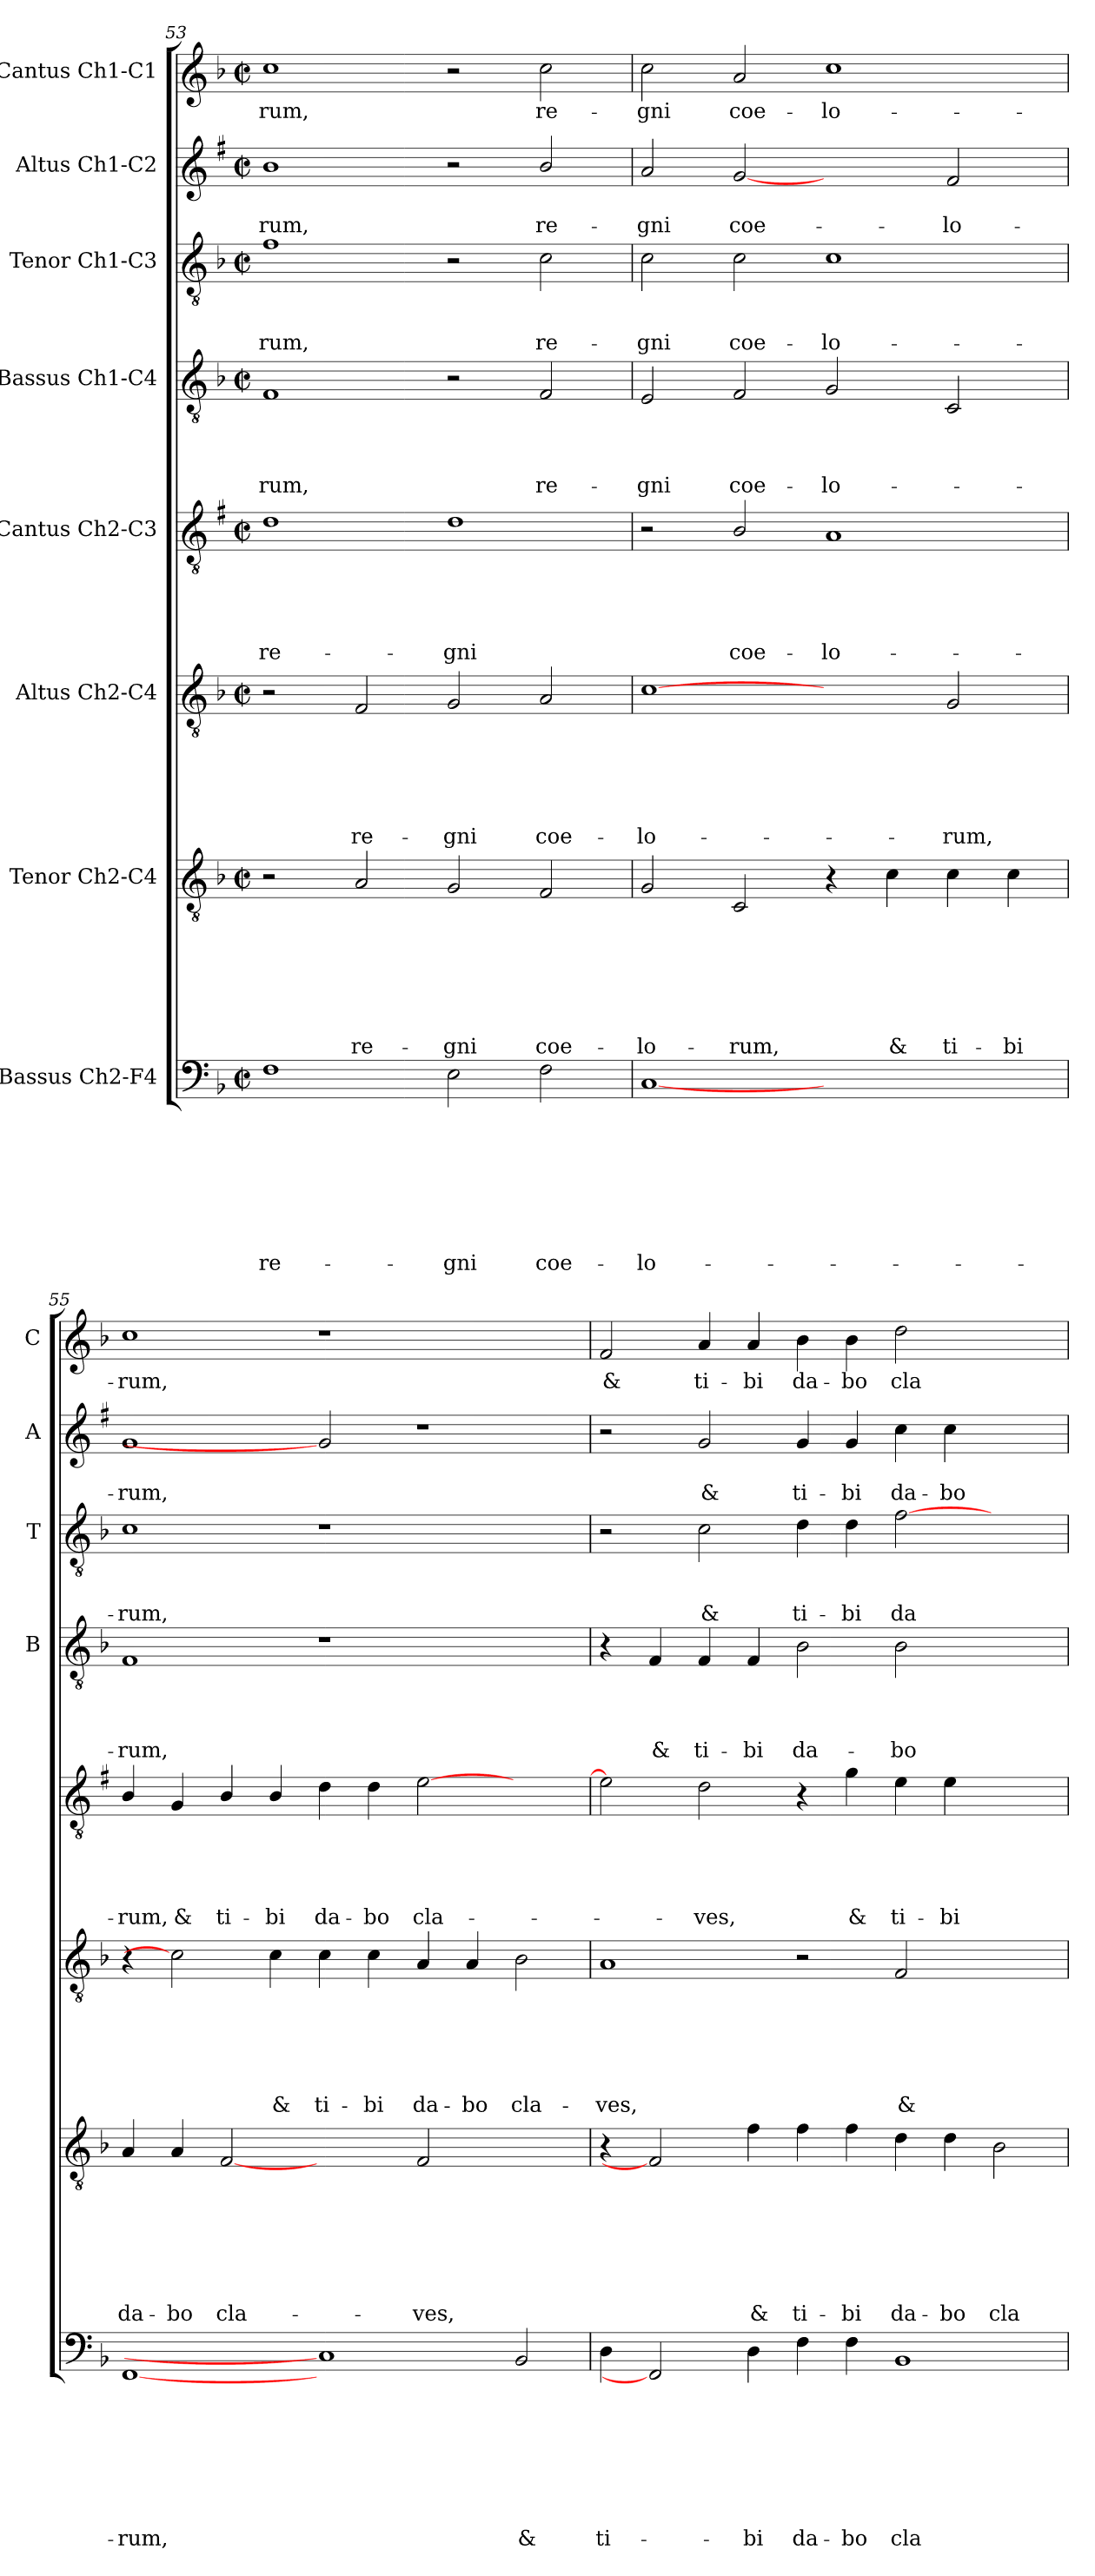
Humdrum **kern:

**kern	**text	**text	**text	**text	**text	**text	**text	**text	**kern	**text	**text	**text	**text	**text	**text	**text	**kern	**text	**text	**text	**text	**text	**text	**kern	**text	**text	**text	**text	**text	**kern	**text	**text	**text	**text	**kern	**text	**text	**text	**kern	**text	**text	**kern	**text
*part8	*part8	*part8	*part8	*part8	*part8	*part8	*part8	*part8	*part7	*part7	*part7	*part7	*part7	*part7	*part7	*part7	*part6	*part6	*part6	*part6	*part6	*part6	*part6	*part5	*part5	*part5	*part5	*part5	*part5	*part4	*part4	*part4	*part4	*part4	*part3	*part3	*part3	*part3	*part2	*part2	*part2	*part1	*part1
*staff8	*staff8	*staff8	*staff8	*staff8	*staff8	*staff8	*staff8	*staff8	*staff7	*staff7	*staff7	*staff7	*staff7	*staff7	*staff7	*staff7	*staff6	*staff6	*staff6	*staff6	*staff6	*staff6	*staff6	*staff5	*staff5	*staff5	*staff5	*staff5	*staff5	*staff4	*staff4	*staff4	*staff4	*staff4	*staff3	*staff3	*staff3	*staff3	*staff2	*staff2	*staff2	*staff1	*staff1
*I"Bassus Ch2-F4	*	*	*	*	*	*	*	*	*I"Tenor Ch2-C4	*	*	*	*	*	*	*	*I"Altus Ch2-C4	*	*	*	*	*	*	*I"Cantus Ch2-C3	*	*	*	*	*	*I"Bassus Ch1-C4	*	*	*	*	*I"Tenor Ch1-C3	*	*	*	*I"Altus Ch1-C2	*	*	*I"Cantus Ch1-C1	*
*	*	*	*	*	*	*	*	*	*	*	*	*	*	*	*	*	*	*	*	*	*	*	*	*	*	*	*	*	*	*I'B	*	*	*	*	*I'T	*	*	*	*I'A	*	*	*I'C	*
*clefF4	*	*	*	*	*	*	*	*	*clefGv2	*	*	*	*	*	*	*	*clefGv2	*	*	*	*	*	*	*clefGv2	*	*	*	*	*	*clefGv2	*	*	*	*	*clefGv2	*	*	*	*clefG2	*	*	*clefG2	*
*	*	*	*	*	*	*	*	*	*	*	*	*	*	*	*	*	*	*	*	*	*	*	*	*ITrd1c2	*	*	*	*	*	*	*	*	*	*	*	*	*	*	*ITrd1c2	*	*	*	*
*k[b-]	*	*	*	*	*	*	*	*	*k[b-]	*	*	*	*	*	*	*	*k[b-]	*	*	*	*	*	*	*k[b-]	*	*	*	*	*	*k[b-]	*	*	*	*	*k[b-]	*	*	*	*k[b-]	*	*	*k[b-]	*
*F:	*	*	*	*	*	*	*	*	*F:	*	*	*	*	*	*	*	*F:	*	*	*	*	*	*	*F:	*	*	*	*	*	*F:	*	*	*	*	*F:	*	*	*	*F:	*	*	*F:	*
*M2/2	*	*	*	*	*	*	*	*	*M2/2	*	*	*	*	*	*	*	*M2/2	*	*	*	*	*	*	*M2/2	*	*	*	*	*	*M2/2	*	*	*	*	*M2/2	*	*	*	*M2/2	*	*	*M2/2	*
*met(c|)	*	*	*	*	*	*	*	*	*met(c|)	*	*	*	*	*	*	*	*met(c|)	*	*	*	*	*	*	*met(c|)	*	*	*	*	*	*met(c|)	*	*	*	*	*met(c|)	*	*	*	*met(c|)	*	*	*met(c|)	*
=53	=53	=53	=53	=53	=53	=53	=53	=53	=53	=53	=53	=53	=53	=53	=53	=53	=53	=53	=53	=53	=53	=53	=53	=53	=53	=53	=53	=53	=53	=53	=53	=53	=53	=53	=53	=53	=53	=53	=53	=53	=53	=53	=53
!	!	!	!	!	!	!	!	!LO:LY:b	!	!	!	!	!	!	!	!	!	!	!	!	!	!	!	!	!	!	!	!	!LO:LY:b	!	!	!	!	!LO:LY:b	!	!	!	!LO:LY:b	!	!	!LO:LY:b	!	!LO:LY:b
1F	.	.	.	.	.	.	.	re-	2r	.	.	.	.	.	.	.	2r	.	.	.	.	.	.	1c	.	.	.	.	re-	1F	.	.	.	-rum,	1f	.	.	-rum,	1a	.	-rum,	1cc	-rum,
!	!	!	!	!	!	!	!	!	!	!	!	!	!	!	!	!LO:LY:b	!	!	!	!	!	!	!LO:LY:b	!	!	!	!	!	!	!	!	!	!	!	!	!	!	!	!	!	!	!	!
.	.	.	.	.	.	.	.	.	2A/	.	.	.	.	.	.	re-	2F/	.	.	.	.	.	re-	.	.	.	.	.	.	.	.	.	.	.	.	.	.	.	.	.	.	.	.
!	!	!	!	!	!	!	!	!LO:LY:b	!	!	!	!	!	!	!	!LO:LY:b	!	!	!	!	!	!	!LO:LY:b	!	!	!	!	!	!LO:LY:b	!	!	!	!	!	!	!	!	!	!	!	!	!	!
2E\	.	.	.	.	.	.	.	-gni	2G/	.	.	.	.	.	.	-gni	2G/	.	.	.	.	.	-gni	1c	.	.	.	.	-gni	2r	.	.	.	.	2r	.	.	.	2r	.	.	2r	.
!	!	!	!	!	!	!	!	!LO:LY:b	!	!	!	!	!	!	!	!LO:LY:b	!	!	!	!	!	!	!LO:LY:b	!	!	!	!	!	!	!	!	!	!	!LO:LY:b	!	!	!	!LO:LY:b	!	!	!LO:LY:b	!	!LO:LY:b
2F\	.	.	.	.	.	.	.	coe-	2F/	.	.	.	.	.	.	coe-	2A/	.	.	.	.	.	coe-	.	.	.	.	.	.	2F/	.	.	.	re-	2c\	.	.	re-	2a/	.	re-	2cc\	re-
=54	=54	=54	=54	=54	=54	=54	=54	=54	=54	=54	=54	=54	=54	=54	=54	=54	=54	=54	=54	=54	=54	=54	=54	=54	=54	=54	=54	=54	=54	=54	=54	=54	=54	=54	=54	=54	=54	=54	=54	=54	=54	=54	=54
!	!	!	!	!	!	!	!	!LO:LY:b	!	!	!	!	!	!	!	!LO:LY:b	!	!	!	!	!	!	!LO:LY:b	!	!	!	!	!	!	!	!	!	!	!LO:LY:b	!	!	!	!LO:LY:b	!	!	!LO:LY:b	!	!LO:LY:b
[1C	.	.	.	.	.	.	.	-lo-	2G/	.	.	.	.	.	.	-lo-	[1c	.	.	.	.	.	-lo-	2r	.	.	.	.	.	2E/	.	.	.	-gni	2c\	.	.	-gni	2g/	.	-gni	2cc\	-gni
!	!	!	!	!	!	!	!	!	!	!	!	!	!	!	!	!LO:LY:b	!	!	!	!	!	!	!	!	!	!	!	!	!LO:LY:b	!	!	!	!	!LO:LY:b	!	!	!	!LO:LY:b	!	!	!LO:LY:b	!	!LO:LY:b
.	.	.	.	.	.	.	.	.	2C/	.	.	.	.	.	.	-rum,	.	.	.	.	.	.	.	2A/	.	.	.	.	coe-	2F/	.	.	.	coe-	2c\	.	.	coe-	[2f	.	coe-	2a/	coe-
!	!	!	!	!	!	!	!	!	!	!	!	!	!	!	!	!	!	!	!	!	!	!	!	!	!	!	!	!	!LO:LY:b	!	!	!	!	!LO:LY:b	!	!	!	!LO:LY:b	!	!	!	!	!LO:LY:b
1ryy	.	.	.	.	.	.	.	.	4r	.	.	.	.	.	.	.	2ryy	.	.	.	.	.	.	1G	.	.	.	.	-lo-	2G/	.	.	.	-lo-	1c	.	.	-lo-	2ryy	.	.	1cc	-lo-
!	!	!	!	!	!	!	!	!	!	!	!	!	!	!	!	!LO:LY:b	!	!	!	!	!	!	!	!	!	!	!	!	!	!	!	!	!	!	!	!	!	!	!	!	!	!	!
.	.	.	.	.	.	.	.	.	4c\	.	.	.	.	.	.	&	.	.	.	.	.	.	.	.	.	.	.	.	.	.	.	.	.	.	.	.	.	.	.	.	.	.	.
!	!	!	!	!	!	!	!	!	!	!	!	!	!	!	!	!LO:LY:b	!	!	!	!	!	!	!LO:LY:b	!	!	!	!	!	!	!	!	!	!	!	!	!	!	!	!	!	!LO:LY:b	!	!
.	.	.	.	.	.	.	.	.	4c\	.	.	.	.	.	.	ti-	2G/	.	.	.	.	.	-rum,	.	.	.	.	.	.	2C/	.	.	.	.	.	.	.	.	2e/	.	-lo-	.	.
!	!	!	!	!	!	!	!	!	!	!	!	!	!	!	!	!LO:LY:b	!	!	!	!	!	!	!	!	!	!	!	!	!	!	!	!	!	!	!	!	!	!	!	!	!	!	!
.	.	.	.	.	.	.	.	.	4c\	.	.	.	.	.	.	-bi	.	.	.	.	.	.	.	.	.	.	.	.	.	.	.	.	.	.	.	.	.	.	.	.	.	.	.
=55	=55	=55	=55	=55	=55	=55	=55	=55	=55	=55	=55	=55	=55	=55	=55	=55	=55	=55	=55	=55	=55	=55	=55	=55	=55	=55	=55	=55	=55	=55	=55	=55	=55	=55	=55	=55	=55	=55	=55	=55	=55	=55	=55
!	!	!	!	!	!	!	!	!LO:LY:b	!	!	!	!	!	!	!	!LO:LY:b	!	!	!	!	!	!	!	!	!	!	!	!	!LO:LY:b	!	!	!	!	!LO:LY:b	!	!	!	!LO:LY:b	!	!	!LO:LY:b	!	!LO:LY:b
[1FF	.	.	.	.	.	.	.	-rum,	4A/	.	.	.	.	.	.	da-	4r	.	.	.	.	.	.	4A/	.	.	.	.	-rum,	1F	.	.	.	-rum,	1c	.	.	-rum,	1f	.	-rum,	1cc	-rum,
!	!	!	!	!	!	!	!	!	!	!	!	!	!	!	!	!LO:LY:b	!	!	!	!	!	!	!	!	!	!	!	!	!LO:LY:b	!	!	!	!	!	!	!	!	!	!	!	!	!	!
.	.	.	.	.	.	.	.	.	4A/	.	.	.	.	.	.	-bo	2c]	.	.	.	.	.	.	4F/	.	.	.	.	&	.	.	.	.	.	.	.	.	.	.	.	.	.	.
!	!	!	!	!	!	!	!	!	!	!	!	!	!	!	!	!LO:LY:b	!	!	!	!	!	!	!	!	!	!	!	!	!LO:LY:b	!	!	!	!	!	!	!	!	!	!	!	!	!	!
.	.	.	.	.	.	.	.	.	[2F	.	.	.	.	.	.	cla-	.	.	.	.	.	.	.	4A/	.	.	.	.	ti-	.	.	.	.	.	.	.	.	.	.	.	.	.	.
!	!	!	!	!	!	!	!	!	!	!	!	!	!	!	!	!	!	!	!	!	!	!	!LO:LY:b	!	!	!	!	!	!LO:LY:b	!	!	!	!	!	!	!	!	!	!	!	!	!	!
.	.	.	.	.	.	.	.	.	.	.	.	.	.	.	.	.	4c\	.	.	.	.	.	&	4A/	.	.	.	.	-bi	.	.	.	.	.	.	.	.	.	.	.	.	.	.
!	!	!	!	!	!	!	!	!	!	!	!	!	!	!	!	!	!	!	!	!	!	!	!LO:LY:b	!	!	!	!	!	!LO:LY:b	!	!	!	!	!	!	!	!	!	!	!	!	!	!
1C]	.	.	.	.	.	.	.	.	2ryy	.	.	.	.	.	.	.	4c\	.	.	.	.	.	ti-	4c\	.	.	.	.	da-	1r	.	.	.	.	1r	.	.	.	2f]	.	.	1r	.
!	!	!	!	!	!	!	!	!	!	!	!	!	!	!	!	!	!	!	!	!	!	!	!LO:LY:b	!	!	!	!	!	!LO:LY:b	!	!	!	!	!	!	!	!	!	!	!	!	!	!
.	.	.	.	.	.	.	.	.	.	.	.	.	.	.	.	.	4c\	.	.	.	.	.	-bi	4c\	.	.	.	.	-bo	.	.	.	.	.	.	.	.	.	.	.	.	.	.
!	!	!	!	!	!	!	!	!	!	!	!	!	!	!	!	!LO:LY:b	!	!	!	!	!	!	!LO:LY:b	!	!	!	!	!	!LO:LY:b	!	!	!	!	!	!	!	!	!	!	!	!	!	!
.	.	.	.	.	.	.	.	.	2F/	.	.	.	.	.	.	-ves,	4A/	.	.	.	.	.	da-	[2d\	.	.	.	.	cla-	.	.	.	.	.	.	.	.	.	1r	.	.	.	.
!	!	!	!	!	!	!	!	!	!	!	!	!	!	!	!	!	!	!	!	!	!	!	!LO:LY:b	!	!	!	!	!	!	!	!	!	!	!	!	!	!	!	!	!	!	!	!
.	.	.	.	.	.	.	.	.	.	.	.	.	.	.	.	.	4A/	.	.	.	.	.	-bo	.	.	.	.	.	.	.	.	.	.	.	.	.	.	.	.	.	.	.	.
!	!	!	!	!	!	!	!	!LO:LY:b	!	!	!	!	!	!	!	!	!	!	!	!	!	!	!LO:LY:b	!	!	!	!	!	!	!	!	!	!	!	!	!	!	!	!	!	!	!	!
2BB-/	.	.	.	.	.	.	.	&	2ryy	.	.	.	.	.	.	.	2B-\	.	.	.	.	.	cla-	2ryy	.	.	.	.	.	2ryy	.	.	.	.	2ryy	.	.	.	.	.	.	2ryy	.
!!LO:LB:g=z
=56	=56	=56	=56	=56	=56	=56	=56	=56	=56	=56	=56	=56	=56	=56	=56	=56	=56	=56	=56	=56	=56	=56	=56	=56	=56	=56	=56	=56	=56	=56	=56	=56	=56	=56	=56	=56	=56	=56	=56	=56	=56	=56	=56
!	!	!	!	!	!	!	!	!LO:LY:b	!	!	!	!	!	!	!	!	!	!	!	!	!	!	!LO:LY:b	!	!	!	!	!	!	!	!	!	!	!	!	!	!	!	!	!	!	!	!LO:LY:b
4D\	.	.	.	.	.	.	.	ti-	4r	.	.	.	.	.	.	.	1A	.	.	.	.	.	-ves,	2d\]	.	.	.	.	.	4r	.	.	.	.	2r	.	.	.	2r	.	.	2f/	&
!	!	!	!	!	!	!	!	!	!	!	!	!	!	!	!	!	!	!	!	!	!	!	!	!	!	!	!	!	!	!	!	!	!	!LO:LY:b	!	!	!	!	!	!	!	!	!
2FF]	.	.	.	.	.	.	.	.	2F]	.	.	.	.	.	.	.	.	.	.	.	.	.	.	.	.	.	.	.	.	4F/	.	.	.	&	.	.	.	.	.	.	.	.	.
!	!	!	!	!	!	!	!	!	!	!	!	!	!	!	!	!	!	!	!	!	!	!	!	!	!	!	!	!	!LO:LY:b	!	!	!	!	!LO:LY:b	!	!	!	!LO:LY:b	!	!	!LO:LY:b	!	!LO:LY:b
.	.	.	.	.	.	.	.	.	.	.	.	.	.	.	.	.	.	.	.	.	.	.	.	2c\	.	.	.	.	-ves,	4F/	.	.	.	ti-	2c\	.	.	&	2f/	.	&	4a/	ti-
!	!	!	!	!	!	!	!	!LO:LY:b	!	!	!	!	!	!	!	!LO:LY:b	!	!	!	!	!	!	!	!	!	!	!	!	!	!	!	!	!	!LO:LY:b	!	!	!	!	!	!	!	!	!LO:LY:b
4D\	.	.	.	.	.	.	.	-bi	4f\	.	.	.	.	.	.	&	.	.	.	.	.	.	.	.	.	.	.	.	.	4F/	.	.	.	-bi	.	.	.	.	.	.	.	4a/	-bi
!	!	!	!	!	!	!	!	!LO:LY:b	!	!	!	!	!	!	!	!LO:LY:b	!	!	!	!	!	!	!	!	!	!	!	!	!	!	!	!	!	!LO:LY:b	!	!	!	!LO:LY:b	!	!	!LO:LY:b	!	!LO:LY:b
4F\	.	.	.	.	.	.	.	da-	4f\	.	.	.	.	.	.	ti-	2r	.	.	.	.	.	.	4r	.	.	.	.	.	2B-\	.	.	.	da-	4d\	.	.	ti-	4f/	.	ti-	4b-\	da-
!	!	!	!	!	!	!	!	!LO:LY:b	!	!	!	!	!	!	!	!LO:LY:b	!	!	!	!	!	!	!	!	!	!	!	!	!LO:LY:b	!	!	!	!	!	!	!	!	!LO:LY:b	!	!	!LO:LY:b	!	!LO:LY:b
4F\	.	.	.	.	.	.	.	-bo	4f\	.	.	.	.	.	.	-bi	.	.	.	.	.	.	.	4f\	.	.	.	.	&	.	.	.	.	.	4d\	.	.	-bi	4f/	.	-bi	4b-\	-bo
!	!	!	!	!	!	!	!	!LO:LY:b	!	!	!	!	!	!	!	!LO:LY:b	!	!	!	!	!	!	!LO:LY:b	!	!	!	!	!	!LO:LY:b	!	!	!	!	!LO:LY:b	!	!	!	!LO:LY:b	!	!	!LO:LY:b	!	!LO:LY:b
1BB-	.	.	.	.	.	.	.	cla-	4d\	.	.	.	.	.	.	da-	2F/	.	.	.	.	.	&	4d\	.	.	.	.	ti-	2B-\	.	.	.	-bo	[2f\	.	.	da-	4b-\	.	da-	2dd\	cla-
!	!	!	!	!	!	!	!	!	!	!	!	!	!	!	!	!LO:LY:b	!	!	!	!	!	!	!	!	!	!	!	!	!LO:LY:b	!	!	!	!	!	!	!	!	!	!	!	!LO:LY:b	!	!
.	.	.	.	.	.	.	.	.	4d\	.	.	.	.	.	.	-bo	.	.	.	.	.	.	.	4d\	.	.	.	.	-bi	.	.	.	.	.	.	.	.	.	4b-\	.	-bo	.	.
!	!	!	!	!	!	!	!	!	!	!	!	!	!	!	!	!LO:LY:b	!	!	!	!	!	!	!	!	!	!	!	!	!	!	!	!	!	!	!	!	!	!	!	!	!	!	!
.	.	.	.	.	.	.	.	.	2B-\	.	.	.	.	.	.	cla-	2ryy	.	.	.	.	.	.	2ryy	.	.	.	.	.	2ryy	.	.	.	.	2ryy	.	.	.	2ryy	.	.	2ryy	.
=	=	=	=	=	=	=	=	=	=	=	=	=	=	=	=	=	=	=	=	=	=	=	=	=	=	=	=	=	=	=	=	=	=	=	=	=	=	=	=	=	=	=	=
*-	*-	*-	*-	*-	*-	*-	*-	*-	*-	*-	*-	*-	*-	*-	*-	*-	*-	*-	*-	*-	*-	*-	*-	*-	*-	*-	*-	*-	*-	*-	*-	*-	*-	*-	*-	*-	*-	*-	*-	*-	*-	*-	*-
